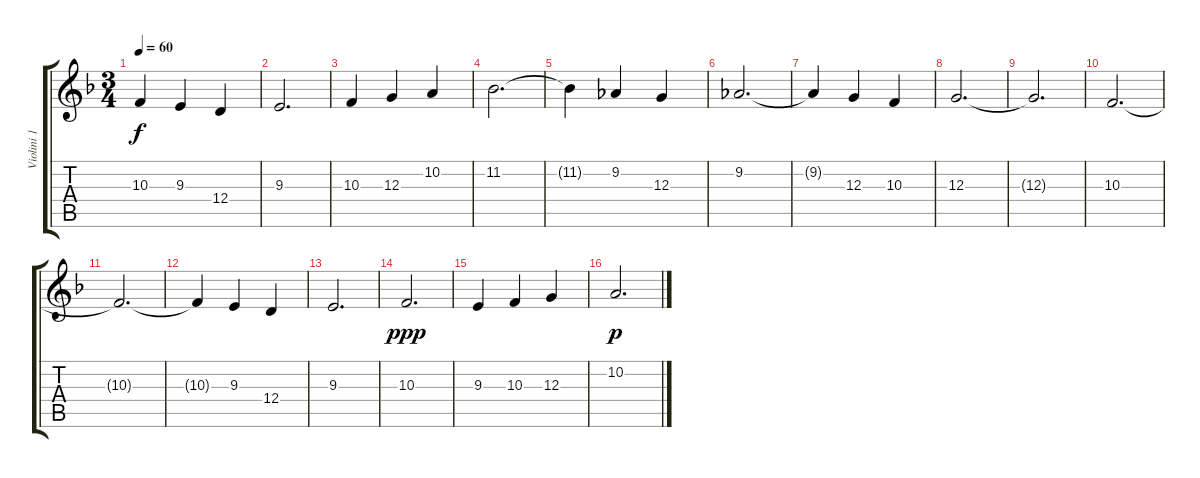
\track ("Violini 1" "Violini 1") {instrument violin}
\staff {score tabs}
\tuning (E4 B3 G3 D3 A2 E2) {hide}
\ts (3 4)
\tempo 60
\clef g2
\ks f
10.3{t}.4{dy f} 9.3.4 12.4.4 |
9.3.2{d} |
10.3.4 12.3.4 10.2.4 |
11.2.2{d} |
11.2{t}.4 9.2.4 12.3.4 |
9.2.2{d} |
9.2{t}.4 12.3.4 10.3.4 |
12.3.2{d} |
12.3{t}.2{d} |
10.3.2{d} |
10.3{t}.2{d} |
10.3{t}.4 9.3.4 12.4.4 |
9.3.2{d} |
10.3.2{d dy ppp} |
9.3.4 10.3.4 12.3.4 |
10.2.2{d dy p}
